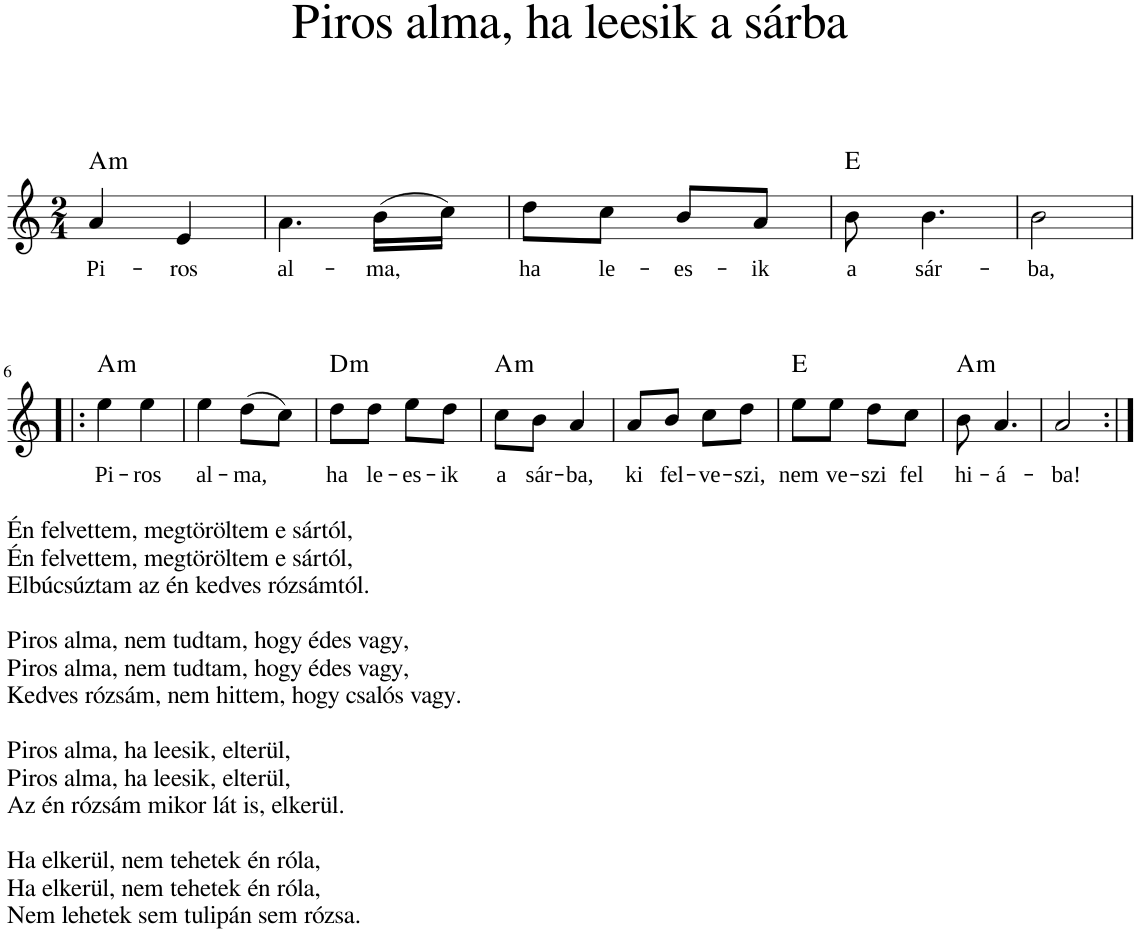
**kern	**text	**harte
*part1	*part1	*part1
*staff1	*staff1	*
*I"Piano	*	*
*I'Pno	*	*
*clefG2	*	*
*k[]	*	*
*M2/4	*	*
=1	=1	=1
!	!LO:LY:b	!LO:H:kt=m
4a/	Pi-	A:min
!	!LO:LY:b	!
4e/	-ros	.
=2	=2	=2
!	!LO:LY:b	!
4.a\	al-	.
!	!LO:LY:b	!
(16b\LL	-ma,	.
16cc\JJ)	.	.
=3	=3	=3
!	!LO:LY:b	!
8dd\L	ha	.
!	!LO:LY:b	!
8cc\J	le-	.
!	!LO:LY:b	!
8b/L	-es-	.
!	!LO:LY:b	!
8a/J	-ik	.
=4	=4	=4
!	!LO:LY:b	!
8b\	a	E:maj
!	!LO:LY:b	!
4.b\	sár-	.
=5	=5	=5
!	!LO:LY:b	!
2b\	-ba,	.
!!LO:LB:g=z
=6!|:	=6!|:	=6!|:
!LO:TX:b:t=Én felvettem, megtöröltem e sártól,	!	!
!LO:TX:b:t=Én felvettem, megtöröltem e sártól,	!	!
!LO:TX:b:t=Elbúcsúztam az én kedves rózsámtól.	!	!
!LO:TX:b:t=Piros alma, nem tudtam, hogy édes vagy,	!	!
!LO:TX:b:t=Piros alma, nem tudtam, hogy édes vagy,	!	!
!LO:TX:b:t=Kedves rózsám, nem hittem, hogy csalós vagy.	!	!
!LO:TX:b:t=Piros alma, ha leesik, elterül,	!	!
!LO:TX:b:t=Piros alma, ha leesik, elterül,	!	!
!LO:TX:b:t=Az én rózsám mikor lát is, elkerül.	!	!
!LO:TX:b:t=Ha elkerül, nem tehetek én róla,	!	!
!LO:TX:b:t=Ha elkerül, nem tehetek én róla,	!	!
!LO:TX:b:t=Nem lehetek sem tulipán sem rózsa.	!	!
!	!LO:LY:b	!LO:H:kt=m
4ee\	Pi-	A:min
!	!LO:LY:b	!
4ee\	-ros	.
=7	=7	=7
!	!LO:LY:b	!
4ee\	al-	.
!	!LO:LY:b	!
(8dd\L	-ma,	.
8cc\J)	.	.
=8	=8	=8
!	!LO:LY:b	!LO:H:kt=m
8dd\L	ha	D:min
!	!LO:LY:b	!
8dd\J	le-	.
!	!LO:LY:b	!
8ee\L	-es-	.
!	!LO:LY:b	!
8dd\J	-ik	.
=9	=9	=9
!	!LO:LY:b	!LO:H:kt=m
8cc\L	a	A:min
!	!LO:LY:b	!
8b\J	sár-	.
!	!LO:LY:b	!
4a/	-ba,	.
=10	=10	=10
!	!LO:LY:b	!
8a/L	ki	.
!	!LO:LY:b	!
8b/J	fel-	.
!	!LO:LY:b	!
8cc\L	-ve-	.
!	!LO:LY:b	!
8dd\J	-szi,	.
=11	=11	=11
!	!LO:LY:b	!
8ee\L	nem	E:maj
!	!LO:LY:b	!
8ee\J	ve-	.
!	!LO:LY:b	!
8dd\L	-szi	.
!	!LO:LY:b	!
8cc\J	fel	.
=12	=12	=12
!	!LO:LY:b	!LO:H:kt=m
8b\	hi-	A:min
!	!LO:LY:b	!
4.a/	-á-	.
=13	=13	=13
!	!LO:LY:b	!
2a/	-ba!	.
=:|!	=:|!	=:|!
*-	*-	*-
